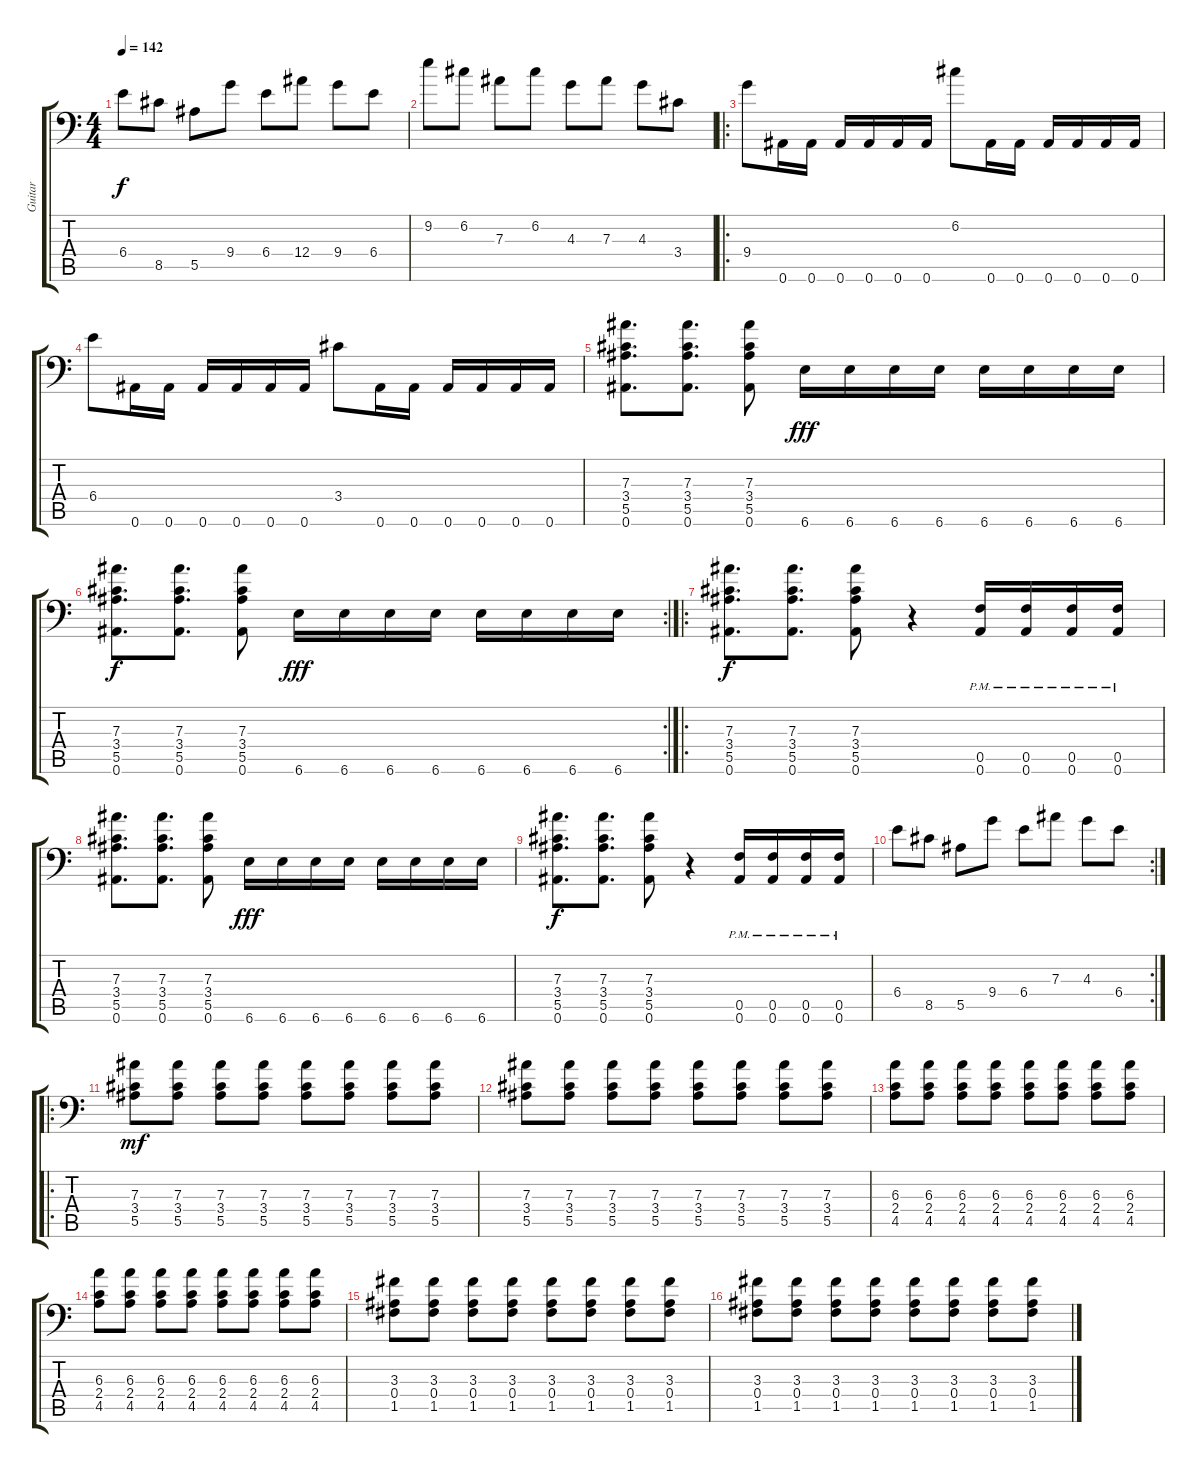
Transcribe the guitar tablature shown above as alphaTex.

\track ("Guitar" "Guitar") {instrument distortionguitar}
\staff {score tabs}
\tuning (C4 G3 Eb3 Bb2 F2 Bb1) {hide}
\ts (4 4)
\tempo 142
\clef f4
\ks c
6.4.8{dy f} 8.5.8 5.5.8 9.4.8 6.4.8 12.4.8 9.4.8 6.4.8 |
9.2.8 6.2.8 7.3.8 6.2.8 4.3.8 7.3.8 4.3.8 3.4.8 |
\ro
9.4.8 0.6.16 0.6.16 0.6.16 0.6.16 0.6.16 0.6.16 6.2.8 0.6.16 0.6.16 0.6.16 0.6.16 0.6.16 0.6.16 |
6.4.8 0.6.16 0.6.16 0.6.16 0.6.16 0.6.16 0.6.16 3.4.8 0.6.16 0.6.16 0.6.16 0.6.16 0.6.16 0.6.16 |
(7.3 3.4 5.5 0.6).8{d} (7.3 3.4 5.5 0.6).8{d} (7.3 3.4 5.5 0.6).8 6.6.16{dy fff} 6.6.16 6.6.16 6.6.16 6.6.16 6.6.16 6.6.16 6.6.16 |
\rc 2
(7.3 3.4 5.5 0.6).8{d dy f} (7.3 3.4 5.5 0.6).8{d} (7.3 3.4 5.5 0.6).8 6.6.16{dy fff} 6.6.16 6.6.16 6.6.16 6.6.16 6.6.16 6.6.16 6.6.16 |
\ro
(7.3 3.4 5.5 0.6).8{d dy f} (7.3 3.4 5.5 0.6).8{d} (7.3 3.4 5.5 0.6).8 r.4 (0.5{pm} 0.6{pm}).16 (0.5{pm} 0.6{pm}).16 (0.5{pm} 0.6{pm}).16 (0.5{pm} 0.6{pm}).16 |
(7.3 3.4 5.5 0.6).8{d} (7.3 3.4 5.5 0.6).8{d} (7.3 3.4 5.5 0.6).8 6.6.16{dy fff} 6.6.16 6.6.16 6.6.16 6.6.16 6.6.16 6.6.16 6.6.16 |
(7.3 3.4 5.5 0.6).8{d dy f} (7.3 3.4 5.5 0.6).8{d} (7.3 3.4 5.5 0.6).8 r.4 (0.5{pm} 0.6{pm}).16 (0.5{pm} 0.6{pm}).16 (0.5{pm} 0.6{pm}).16 (0.5{pm} 0.6{pm}).16 |
\rc 2
6.4.8 8.5.8 5.5.8 9.4.8 6.4.8 7.3.8 4.3.8 6.4.8 |
\ro
(7.3 3.4 5.5).8{dy mf} (7.3 3.4 5.5).8 (7.3 3.4 5.5).8 (7.3 3.4 5.5).8 (7.3 3.4 5.5).8 (7.3 3.4 5.5).8 (7.3 3.4 5.5).8 (7.3 3.4 5.5).8 |
(7.3 3.4 5.5).8 (7.3 3.4 5.5).8 (7.3 3.4 5.5).8 (7.3 3.4 5.5).8 (7.3 3.4 5.5).8 (7.3 3.4 5.5).8 (7.3 3.4 5.5).8 (7.3 3.4 5.5).8 |
(6.3 2.4 4.5).8 (6.3 2.4 4.5).8 (6.3 2.4 4.5).8 (6.3 2.4 4.5).8 (6.3 2.4 4.5).8 (6.3 2.4 4.5).8 (6.3 2.4 4.5).8 (6.3 2.4 4.5).8 |
(6.3 2.4 4.5).8 (6.3 2.4 4.5).8 (6.3 2.4 4.5).8 (6.3 2.4 4.5).8 (6.3 2.4 4.5).8 (6.3 2.4 4.5).8 (6.3 2.4 4.5).8 (6.3 2.4 4.5).8 |
(3.3 0.4 1.5).8 (3.3 0.4 1.5).8 (3.3 0.4 1.5).8 (3.3 0.4 1.5).8 (3.3 0.4 1.5).8 (3.3 0.4 1.5).8 (3.3 0.4 1.5).8 (3.3 0.4 1.5).8 |
(3.3 0.4 1.5).8 (3.3 0.4 1.5).8 (3.3 0.4 1.5).8 (3.3 0.4 1.5).8 (3.3 0.4 1.5).8 (3.3 0.4 1.5).8 (3.3 0.4 1.5).8 (3.3 0.4 1.5).8
